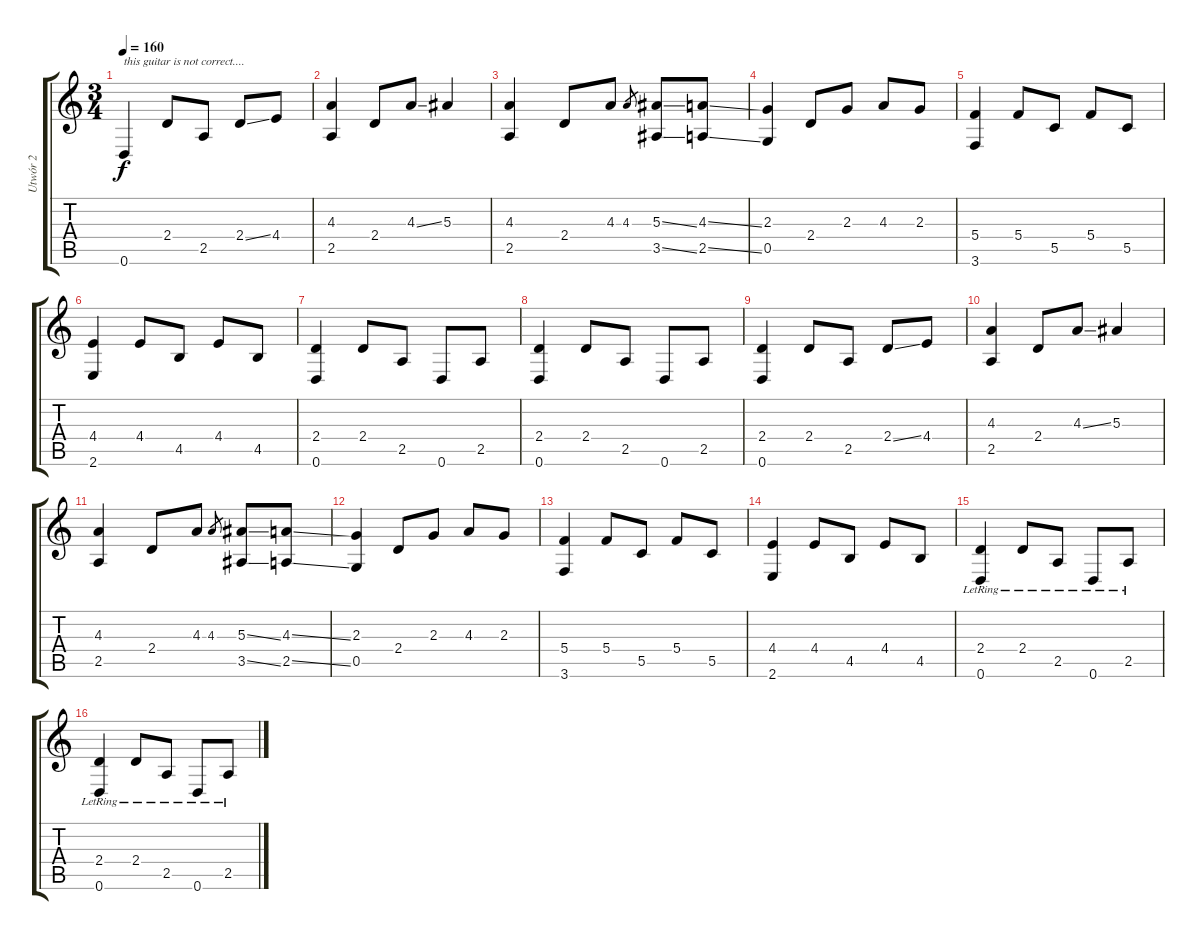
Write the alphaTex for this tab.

\track ("Utwór 2" "Utwór 2") {instrument acousticguitarsteel}
\staff {score tabs}
\tuning (D4 A3 F3 C3 G2 D2) {hide}
\ts (3 4)
\tempo 160
\clef g2
\ks c
0.6.4{txt "this guitar is not correct...." dy f instrument acousticguitarsteel} 2.4.8 2.5.8 2.4{ss}.8 4.4.8 |
(4.3 2.5).4 2.4.8 4.3{ss}.8 5.3.4 |
(4.3 2.5).4 2.4.8 4.3.8 4.3.8{gr} (5.3{ss} 3.5{ss}).8 (4.3{ss} 2.5{ss}).8 |
(2.3 0.5).4 2.4.8 2.3.8 4.3.8 2.3.8 |
(5.4 3.6).4 5.4.8 5.5.8 5.4.8 5.5.8 |
(4.4 2.6).4 4.4.8 4.5.8 4.4.8 4.5.8 |
(2.4 0.6).4 2.4.8 2.5.8 0.6.8 2.5.8 |
(2.4 0.6).4 2.4.8 2.5.8 0.6.8 2.5.8 |
(2.4 0.6).4 2.4.8 2.5.8 2.4{ss}.8 4.4.8 |
(4.3 2.5).4 2.4.8 4.3{ss}.8 5.3.4 |
(4.3 2.5).4 2.4.8 4.3.8 4.3.8{gr} (5.3{ss} 3.5{ss}).8 (4.3{ss} 2.5{ss}).8 |
(2.3 0.5).4 2.4.8 2.3.8 4.3.8 2.3.8 |
(5.4 3.6).4 5.4.8 5.5.8 5.4.8 5.5.8 |
(4.4 2.6).4 4.4.8 4.5.8 4.4.8 4.5.8 |
(2.4{lr} 0.6{lr}).4 2.4{lr}.8 2.5{lr}.8 0.6{lr}.8 2.5{lr}.8 |
(2.4{lr} 0.6{lr}).4 2.4{lr}.8 2.5{lr}.8 0.6{lr}.8 2.5{lr}.8
